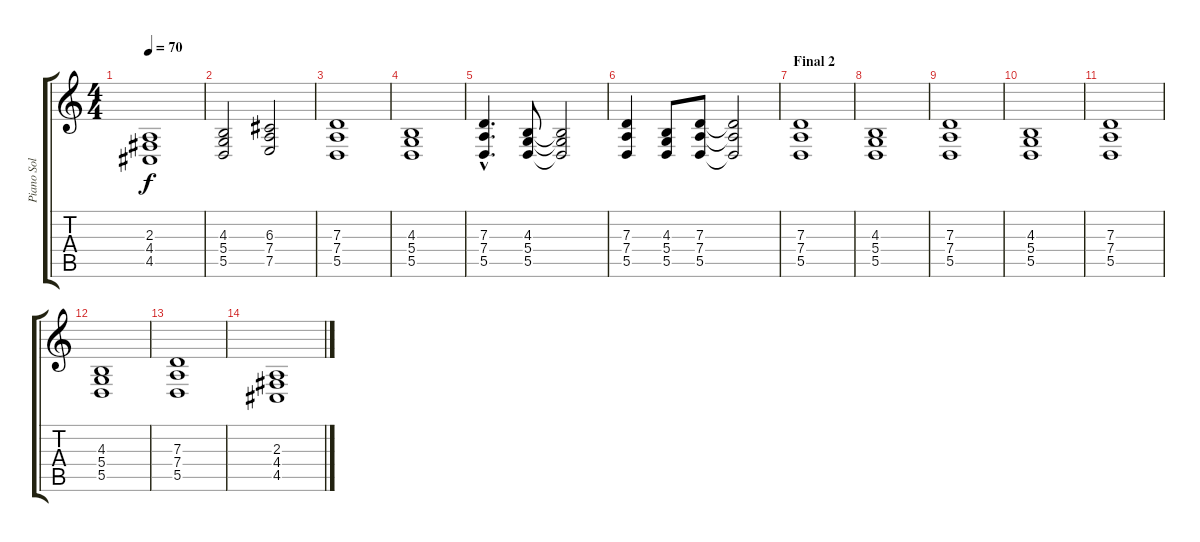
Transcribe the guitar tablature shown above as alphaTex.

\track ("Piano Sol" "Piano Sol") {instrument drawbarorgan}
\staff {score tabs}
\tuning (E4 B3 G3 D3 A2 E2) {hide}
\ts (4 4)
\tempo 70
\clef g2
\ks c
(2.3 4.4 4.5).1{dy f} |
(4.3 5.4 5.5).2 (6.3 7.4 7.5).2 |
(7.3 7.4 5.5).1 |
(4.3 5.4 5.5).1 |
(7.3{hac} 7.4{hac} 5.5{hac}).4{d} (4.3 5.4 5.5).8 (4.3{t} 5.4{t} 5.5{t}).2 |
(7.3 7.4 5.5).4 (4.3 5.4 5.5).8 (7.3 7.4 5.5).8 (7.3{t} 7.4{t} 5.5{t}).2 |
\section ("" "Final 2")
(7.3 7.4 5.5).1 |
(4.3 5.4 5.5).1 |
(7.3 7.4 5.5).1 |
(4.3 5.4 5.5).1 |
(7.3 7.4 5.5).1{volume 5} |
(4.3 5.4 5.5).1 |
(7.3 7.4 5.5).1{volume 0} |
(2.3 4.4 4.5).1
